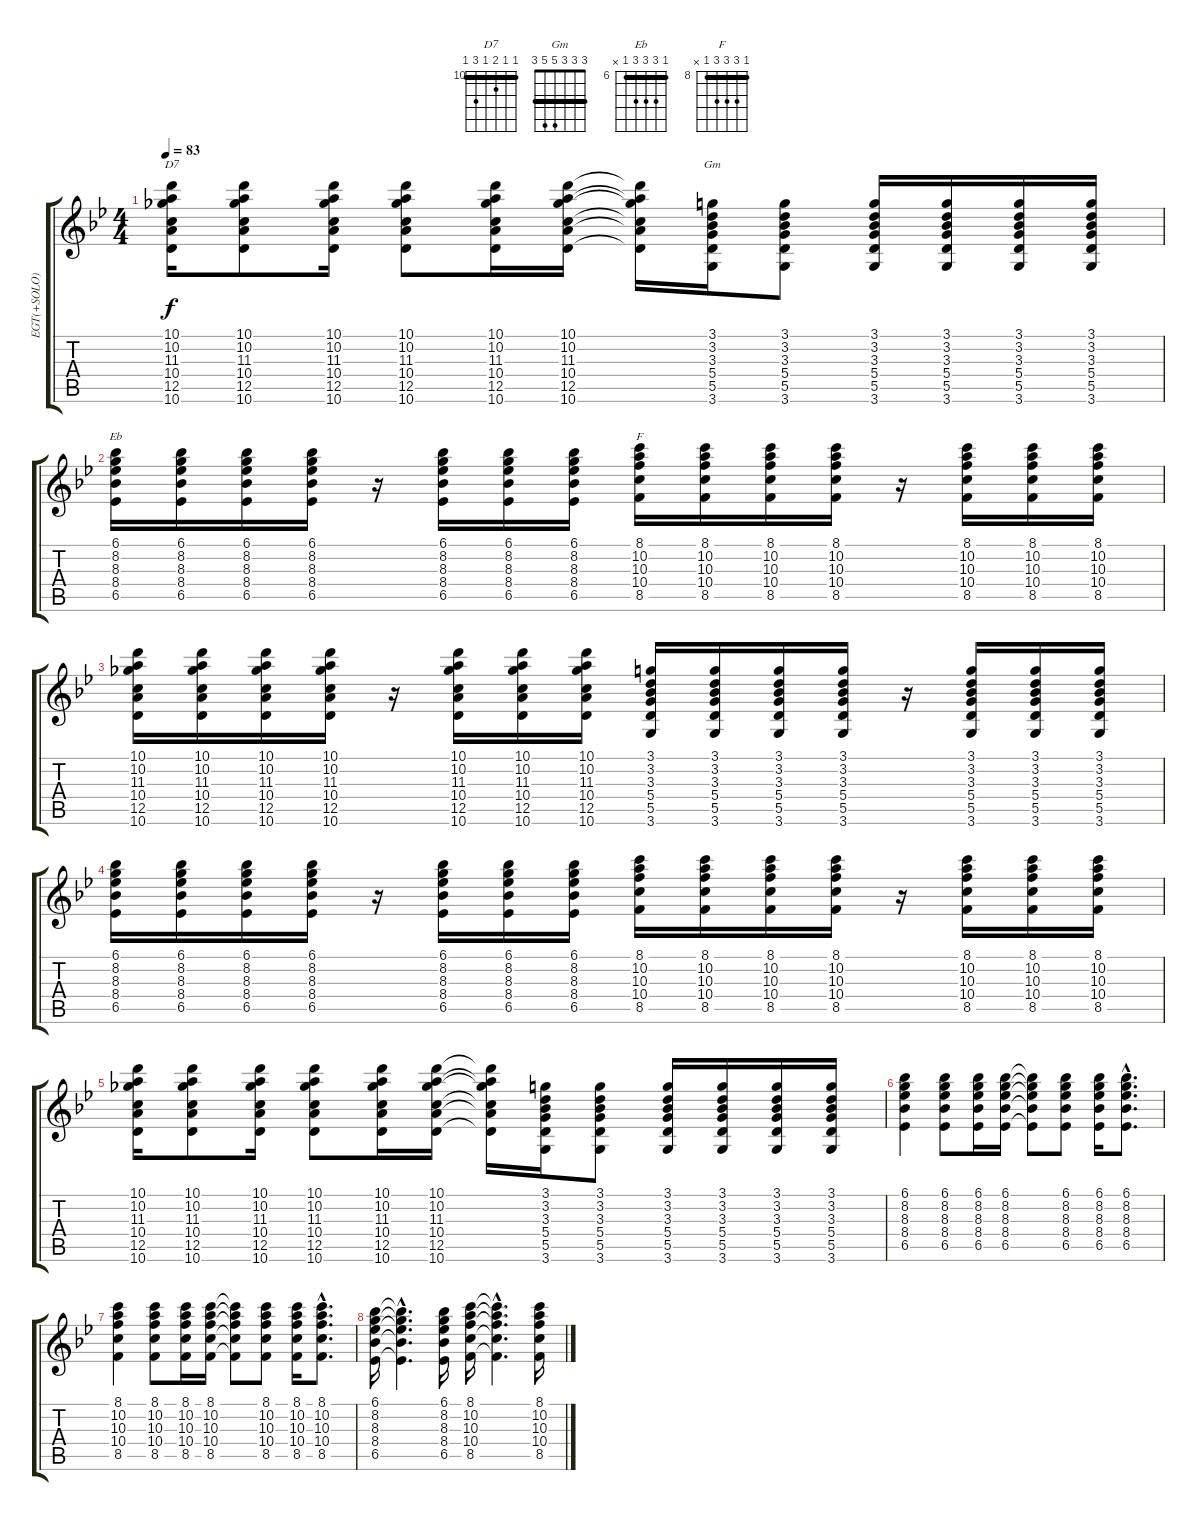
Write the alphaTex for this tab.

\track ("EGT(+SOLO)" "EGT(+SOLO)") {instrument distortionguitar}
\staff {score tabs}
\tuning (E4 B3 G3 D3 A2 E2) {hide}
\chord ("D7" 10 10 11 10 12 10) {firstfret 10 barre 10}
\chord ("Gm" 3 3 3 5 5 3) {barre 3}
\chord ("Eb" 6 8 8 8 6 x) {firstfret 6 barre 6}
\chord ("F" 8 10 10 10 8 x) {firstfret 8 barre 8}
\ts (4 4)
\tempo 83
\clef g2
\ks gminor
(10.1 10.2 11.3 10.4 12.5 10.6).16{ch "D7" dy f} (10.1 10.2 11.3 10.4 12.5 10.6).8 (10.1 10.2 11.3 10.4 12.5 10.6).16 (10.1 10.2 11.3 10.4 12.5 10.6).8 (10.1 10.2 11.3 10.4 12.5 10.6).16 (10.1 10.2 11.3 10.4 12.5 10.6).16 (10.1{t} 10.2{t} 11.3{t} 10.4{t} 12.5{t} 10.6{t}).16 (3.1 3.2 3.3 5.4 5.5 3.6).16{ch "Gm"} (3.1 3.2 3.3 5.4 5.5 3.6).8 (3.1 3.2 3.3 5.4 5.5 3.6).16 (3.1 3.2 3.3 5.4 5.5 3.6).16 (3.1 3.2 3.3 5.4 5.5 3.6).16 (3.1 3.2 3.3 5.4 5.5 3.6).16 |
(6.1 8.2 8.3 8.4 6.5).16{ch "Eb"} (6.1 8.2 8.3 8.4 6.5).16 (6.1 8.2 8.3 8.4 6.5).16 (6.1 8.2 8.3 8.4 6.5).16 r.16 (6.1 8.2 8.3 8.4 6.5).16 (6.1 8.2 8.3 8.4 6.5).16 (6.1 8.2 8.3 8.4 6.5).16 (8.1 10.2 10.3 10.4 8.5).16{ch "F"} (8.1 10.2 10.3 10.4 8.5).16 (8.1 10.2 10.3 10.4 8.5).16 (8.1 10.2 10.3 10.4 8.5).16 r.16 (8.1 10.2 10.3 10.4 8.5).16 (8.1 10.2 10.3 10.4 8.5).16 (8.1 10.2 10.3 10.4 8.5).16 |
(10.1 10.2 11.3 10.4 12.5 10.6).16 (10.1 10.2 11.3 10.4 12.5 10.6).16 (10.1 10.2 11.3 10.4 12.5 10.6).16 (10.1 10.2 11.3 10.4 12.5 10.6).16 r.16 (10.1 10.2 11.3 10.4 12.5 10.6).16 (10.1 10.2 11.3 10.4 12.5 10.6).16 (10.1 10.2 11.3 10.4 12.5 10.6).16 (3.1 3.2 3.3 5.4 5.5 3.6).16 (3.1 3.2 3.3 5.4 5.5 3.6).16 (3.1 3.2 3.3 5.4 5.5 3.6).16 (3.1 3.2 3.3 5.4 5.5 3.6).16 r.16 (3.1 3.2 3.3 5.4 5.5 3.6).16 (3.1 3.2 3.3 5.4 5.5 3.6).16 (3.1 3.2 3.3 5.4 5.5 3.6).16 |
(6.1 8.2 8.3 8.4 6.5).16 (6.1 8.2 8.3 8.4 6.5).16 (6.1 8.2 8.3 8.4 6.5).16 (6.1 8.2 8.3 8.4 6.5).16 r.16 (6.1 8.2 8.3 8.4 6.5).16 (6.1 8.2 8.3 8.4 6.5).16 (6.1 8.2 8.3 8.4 6.5).16 (8.1 10.2 10.3 10.4 8.5).16 (8.1 10.2 10.3 10.4 8.5).16 (8.1 10.2 10.3 10.4 8.5).16 (8.1 10.2 10.3 10.4 8.5).16 r.16 (8.1 10.2 10.3 10.4 8.5).16 (8.1 10.2 10.3 10.4 8.5).16 (8.1 10.2 10.3 10.4 8.5).16 |
(10.1 10.2 11.3 10.4 12.5 10.6).16 (10.1 10.2 11.3 10.4 12.5 10.6).8 (10.1 10.2 11.3 10.4 12.5 10.6).16 (10.1 10.2 11.3 10.4 12.5 10.6).8 (10.1 10.2 11.3 10.4 12.5 10.6).16 (10.1 10.2 11.3 10.4 12.5 10.6).16 (10.1{t} 10.2{t} 11.3{t} 10.4{t} 12.5{t} 10.6{t}).16 (3.1 3.2 3.3 5.4 5.5 3.6).16 (3.1 3.2 3.3 5.4 5.5 3.6).8 (3.1 3.2 3.3 5.4 5.5 3.6).16 (3.1 3.2 3.3 5.4 5.5 3.6).16 (3.1 3.2 3.3 5.4 5.5 3.6).16 (3.1 3.2 3.3 5.4 5.5 3.6).16 |
(6.1 8.2 8.3 8.4 6.5).4 (6.1 8.2 8.3 8.4 6.5).8 (6.1 8.2 8.3 8.4 6.5).16 (6.1 8.2 8.3 8.4 6.5).16 (6.1{t} 8.2{t} 8.3{t} 8.4{t} 6.5{t}).8 (6.1 8.2 8.3 8.4 6.5).8 (6.1 8.2 8.3 8.4 6.5).16 (6.1{hac} 8.2{hac} 8.3{hac} 8.4{hac} 6.5{hac}).8{d} |
(8.1 10.2 10.3 10.4 8.5).4 (8.1 10.2 10.3 10.4 8.5).8 (8.1 10.2 10.3 10.4 8.5).16 (8.1 10.2 10.3 10.4 8.5).16 (8.1{t} 10.2{t} 10.3{t} 10.4{t} 8.5{t}).8 (8.1 10.2 10.3 10.4 8.5).8 (8.1 10.2 10.3 10.4 8.5).16 (8.1{hac} 10.2{hac} 10.3{hac} 10.4{hac} 8.5{hac}).8{d} |
(6.1 8.2 8.3 8.4 6.5).16 (6.1{hac t} 8.2{hac t} 8.3{hac t} 8.4{hac t} 6.5{hac t}).4{d} (6.1 8.2 8.3 8.4 6.5).16 (8.1 10.2 10.3 10.4 8.5).16 (8.1{hac t} 10.2{hac t} 10.3{hac t} 10.4{hac t} 8.5{hac t}).4{d} (8.1 10.2 10.3 10.4 8.5).16
